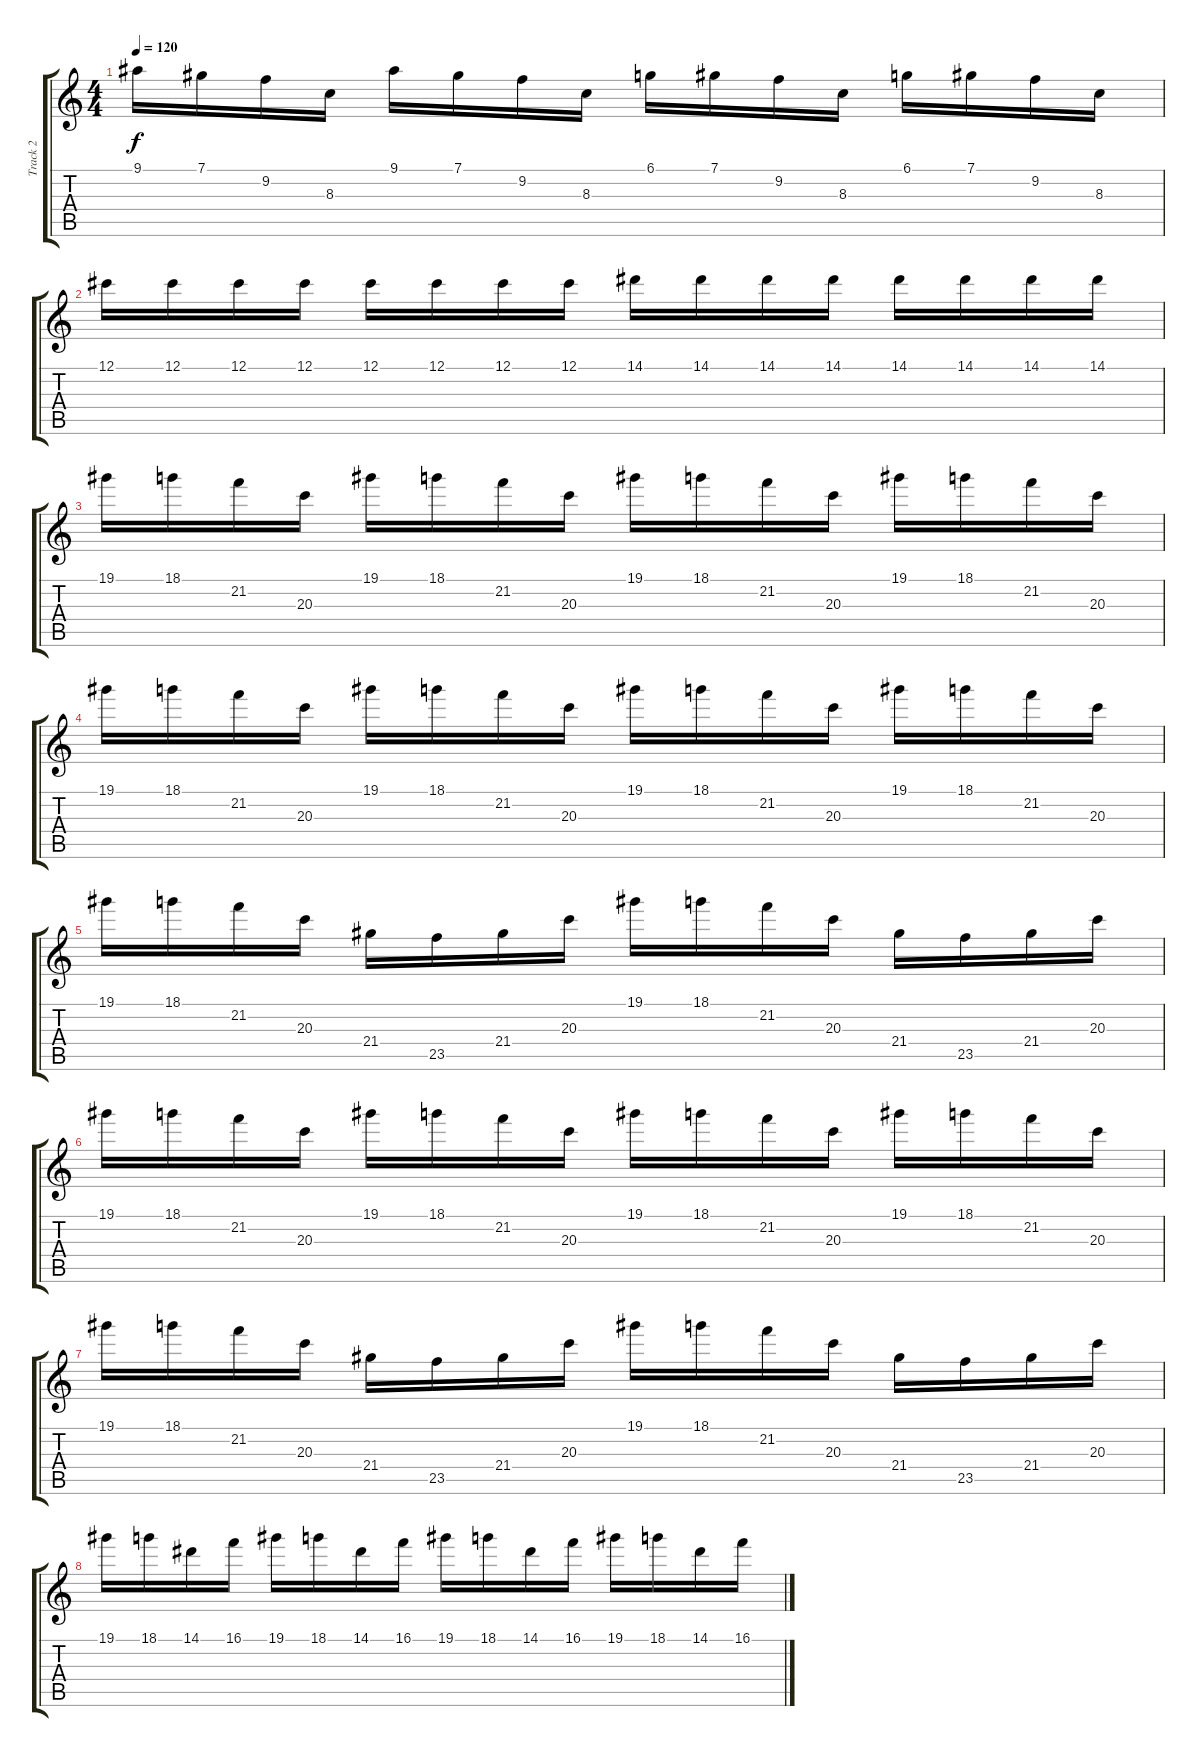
\track ("Track 2" "Track 2") {instrument distortionguitar}
\staff {score tabs}
\tuning (Db4 Ab3 E3 B2 Gb2 B1) {hide}
\ts (4 4)
\tempo 120
\clef g2
\ks c
9.1.16{dy f} 7.1.16 9.2.16 8.3.16 9.1.16 7.1.16 9.2.16 8.3.16 6.1.16 7.1.16 9.2.16 8.3.16 6.1.16 7.1.16 9.2.16 8.3.16 |
12.1.16 12.1.16 12.1.16 12.1.16 12.1.16 12.1.16 12.1.16 12.1.16 14.1.16 14.1.16 14.1.16 14.1.16 14.1.16 14.1.16 14.1.16 14.1.16 |
19.1.16 18.1.16 21.2.16 20.3.16 19.1.16 18.1.16 21.2.16 20.3.16 19.1.16 18.1.16 21.2.16 20.3.16 19.1.16 18.1.16 21.2.16 20.3.16 |
19.1.16 18.1.16 21.2.16 20.3.16 19.1.16 18.1.16 21.2.16 20.3.16 19.1.16 18.1.16 21.2.16 20.3.16 19.1.16 18.1.16 21.2.16 20.3.16 |
19.1.16 18.1.16 21.2.16 20.3.16 21.4.16 23.5.16 21.4.16 20.3.16 19.1.16 18.1.16 21.2.16 20.3.16 21.4.16 23.5.16 21.4.16 20.3.16 |
19.1.16 18.1.16 21.2.16 20.3.16 19.1.16 18.1.16 21.2.16 20.3.16 19.1.16 18.1.16 21.2.16 20.3.16 19.1.16 18.1.16 21.2.16 20.3.16 |
19.1.16 18.1.16 21.2.16 20.3.16 21.4.16 23.5.16 21.4.16 20.3.16 19.1.16 18.1.16 21.2.16 20.3.16 21.4.16 23.5.16 21.4.16 20.3.16 |
19.1.16 18.1.16 14.1.16 16.1.16 19.1.16 18.1.16 14.1.16 16.1.16 19.1.16 18.1.16 14.1.16 16.1.16 19.1.16 18.1.16 14.1.16 16.1.16
